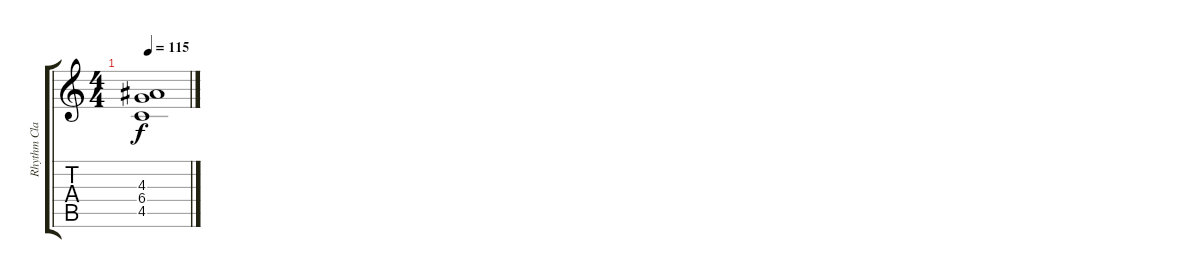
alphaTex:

\track ("Rhythm Classical Guitar (Eirik)" "Rhythm Cla") {instrument acousticguitarnylon}
\staff {score tabs}
\tuning (Eb4 Bb3 Gb3 Db3 Ab2 Eb2) {hide}
\ts (4 4)
\tempo 115
\clef g2
\ks c
(4.3{t} 6.4{t} 4.5{t}).1{dy f}
